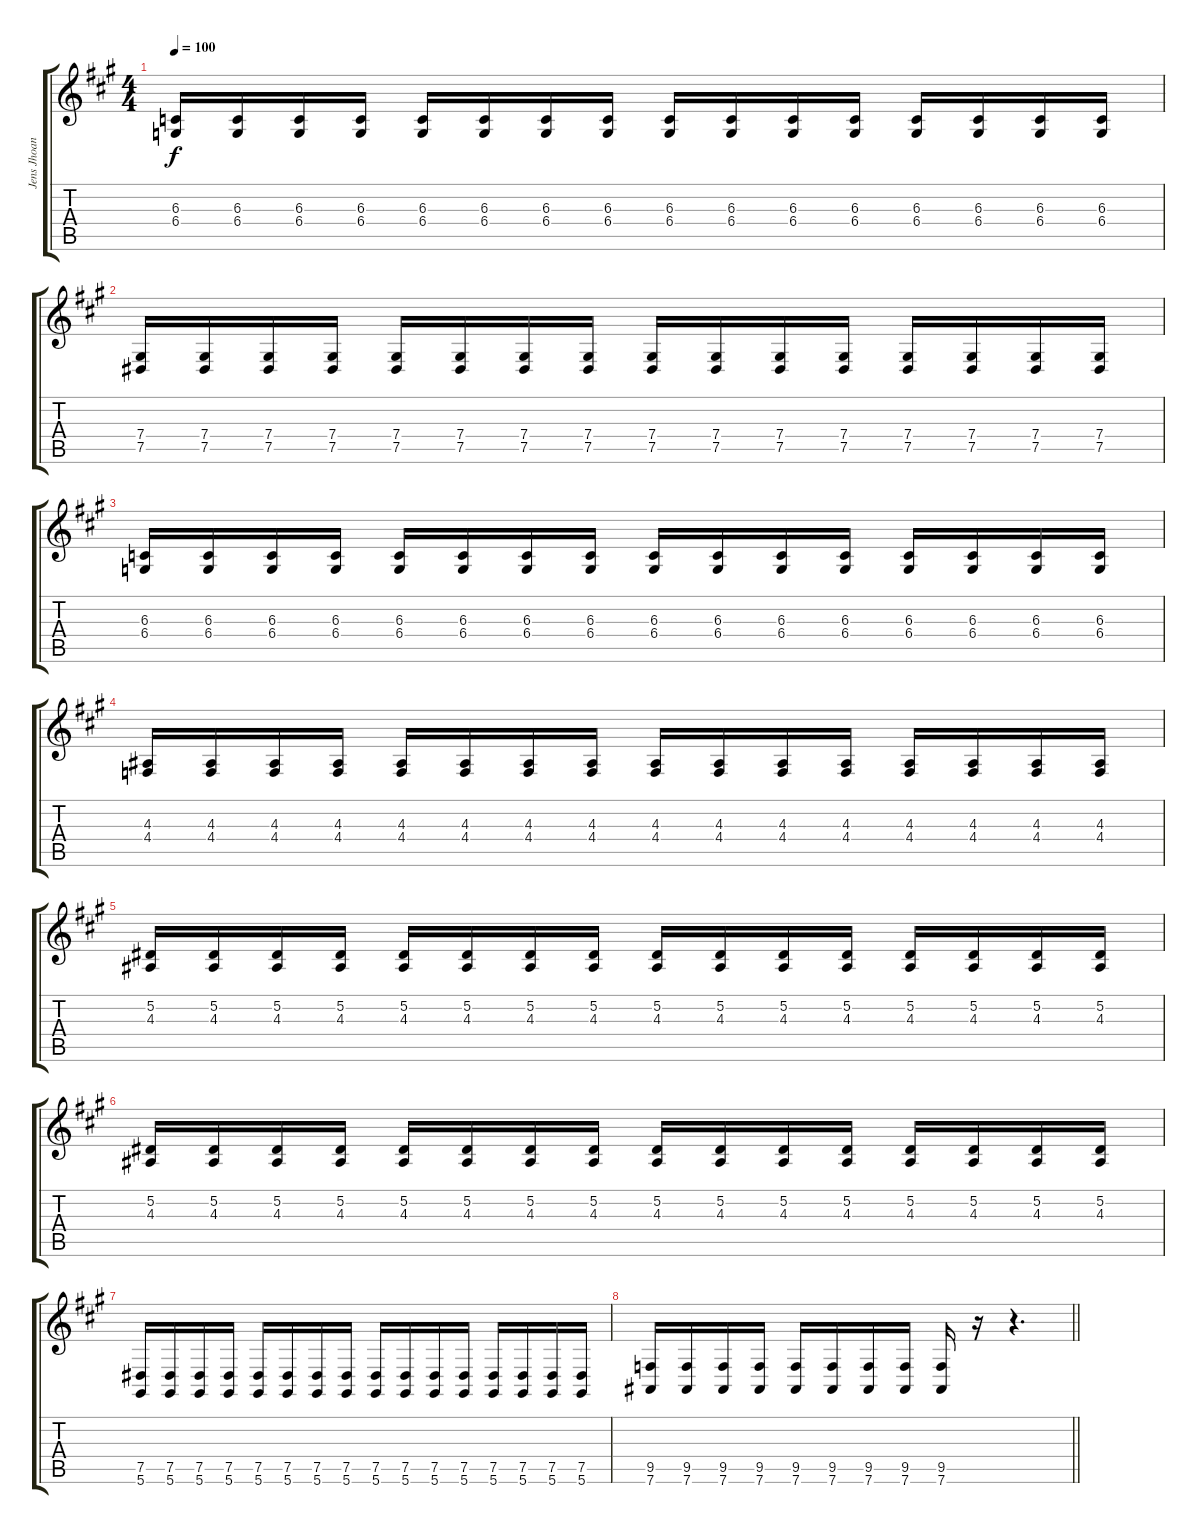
\track ("Jens Jhoannson (FX)" "Jens Jhoan") {instrument fx4atmosphere}
\staff {score tabs}
\tuning (Eb4 Bb3 Gb3 Db3 Ab2 Eb2) {hide}
\ts (4 4)
\tempo 100
\clef g2
\ks a
(6.3 6.4).16{dy f} (6.3 6.4).16 (6.3 6.4).16 (6.3 6.4).16 (6.3 6.4).16 (6.3 6.4).16 (6.3 6.4).16 (6.3 6.4).16 (6.3 6.4).16 (6.3 6.4).16 (6.3 6.4).16 (6.3 6.4).16 (6.3 6.4).16 (6.3 6.4).16 (6.3 6.4).16 (6.3 6.4).16 |
(7.4 7.5).16 (7.4 7.5).16 (7.4 7.5).16 (7.4 7.5).16 (7.4 7.5).16 (7.4 7.5).16 (7.4 7.5).16 (7.4 7.5).16 (7.4 7.5).16 (7.4 7.5).16 (7.4 7.5).16 (7.4 7.5).16 (7.4 7.5).16 (7.4 7.5).16 (7.4 7.5).16 (7.4 7.5).16 |
(6.3 6.4).16 (6.3 6.4).16 (6.3 6.4).16 (6.3 6.4).16 (6.3 6.4).16 (6.3 6.4).16 (6.3 6.4).16 (6.3 6.4).16 (6.3 6.4).16 (6.3 6.4).16 (6.3 6.4).16 (6.3 6.4).16 (6.3 6.4).16 (6.3 6.4).16 (6.3 6.4).16 (6.3 6.4).16 |
(4.3 4.4).16 (4.3 4.4).16 (4.3 4.4).16 (4.3 4.4).16 (4.3 4.4).16 (4.3 4.4).16 (4.3 4.4).16 (4.3 4.4).16 (4.3 4.4).16 (4.3 4.4).16 (4.3 4.4).16 (4.3 4.4).16 (4.3 4.4).16 (4.3 4.4).16 (4.3 4.4).16 (4.3 4.4).16 |
(5.2 4.3).16 (5.2 4.3).16 (5.2 4.3).16 (5.2 4.3).16 (5.2 4.3).16 (5.2 4.3).16 (5.2 4.3).16 (5.2 4.3).16 (5.2 4.3).16 (5.2 4.3).16 (5.2 4.3).16 (5.2 4.3).16 (5.2 4.3).16 (5.2 4.3).16 (5.2 4.3).16 (5.2 4.3).16 |
(5.2 4.3).16 (5.2 4.3).16 (5.2 4.3).16 (5.2 4.3).16 (5.2 4.3).16 (5.2 4.3).16 (5.2 4.3).16 (5.2 4.3).16 (5.2 4.3).16 (5.2 4.3).16 (5.2 4.3).16 (5.2 4.3).16 (5.2 4.3).16 (5.2 4.3).16 (5.2 4.3).16 (5.2 4.3).16 |
(7.5 5.6).16 (7.5 5.6).16 (7.5 5.6).16 (7.5 5.6).16 (7.5 5.6).16 (7.5 5.6).16 (7.5 5.6).16 (7.5 5.6).16 (7.5 5.6).16 (7.5 5.6).16 (7.5 5.6).16 (7.5 5.6).16 (7.5 5.6).16 (7.5 5.6).16 (7.5 5.6).16 (7.5 5.6).16 |
\barLineRight lightlight
(9.5 7.6).16 (9.5 7.6).16 (9.5 7.6).16 (9.5 7.6).16 (9.5 7.6).16 (9.5 7.6).16 (9.5 7.6).16 (9.5 7.6).16 (9.5 7.6).16 r.16 r.4{d}
